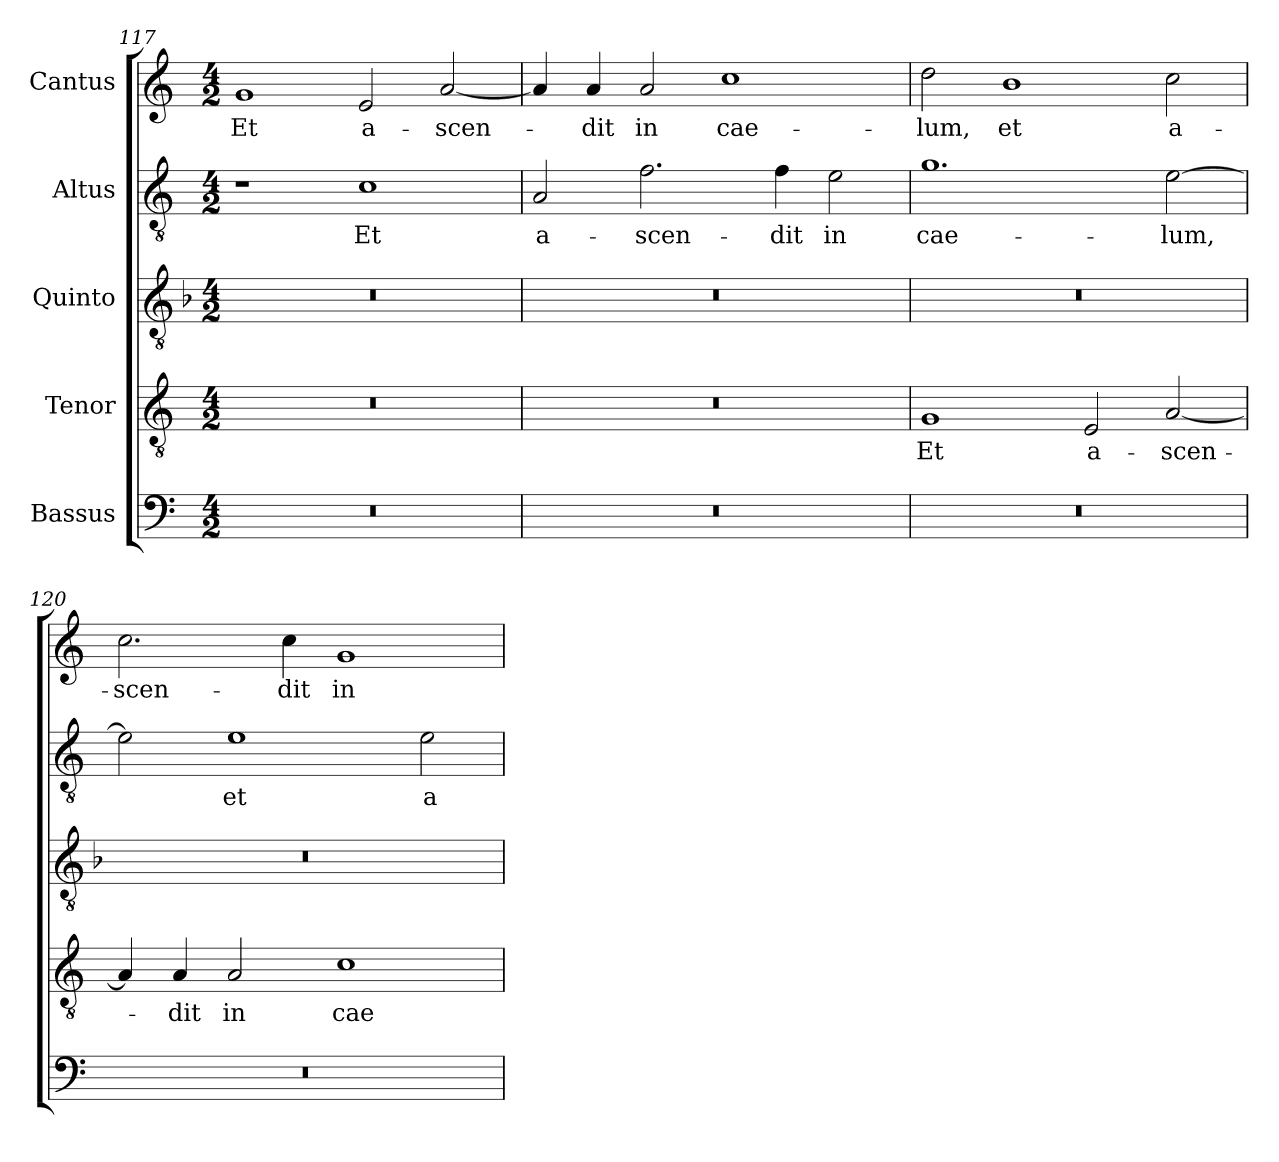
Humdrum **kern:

**kern	**kern	**text	**kern	**kern	**text	**kern	**text
*part5	*part4	*part4	*part3	*part2	*part2	*part1	*part1
*staff5	*staff4	*staff4	*staff3	*staff2	*staff2	*staff1	*staff1
*I"Bassus	*I"Tenor	*	*I"Quinto	*I"Altus	*	*I"Cantus	*
!!LO:LB:g=z
*clefF4	*clefGv2	*	*clefGv2	*clefGv2	*	*clefG2	*
*	*	*	*ITrd-4c-7	*	*	*	*
*k[]	*k[]	*	*k[]	*k[]	*	*k[]	*
*C:	*C:	*	*C:	*C:	*	*C:	*
*M4/2	*M4/2	*	*M4/2	*M4/2	*	*M4/2	*
=117	=117	=117	=117	=117	=117	=117	=117
!LO:N:vis=1	!LO:N:vis=1	!	!LO:N:vis=1	!	!	!	!
!	!	!	!	!	!	!	!LO:LY:b:color=#000000
0r	0r	.	0r	1r	.	1gi	Et
!	!	!	!	!	!LO:LY:b:color=#000000	!	!
!	!	!	!	!	!	!	!LO:LY:b:color=#000000
.	.	.	.	1ci	Et	2ei/	a-
!	!	!	!	!	!	!	!LO:LY:b:color=#000000
.	.	.	.	.	.	[<2ai/	-scen-
=118	=118	=118	=118	=118	=118	=118	=118
!LO:N:vis=1	!LO:N:vis=1	!	!LO:N:vis=1	!	!	!	!
!	!	!	!	!	!LO:LY:b:color=#000000	!	!
0r	0r	.	0r	2Ai/	a-	4ai/]	.
!	!	!	!	!	!	!	!LO:LY:b:color=#000000
.	.	.	.	.	.	4ai/	-dit
!	!	!	!	!	!LO:LY:b:color=#000000	!	!
!	!	!	!	!	!	!	!LO:LY:b:color=#000000
.	.	.	.	2.fi\	-scen-	2ai/	in
!	!	!	!	!	!	!	!LO:LY:b:color=#000000
.	.	.	.	.	.	1cci	cae-
!	!	!	!	!	!LO:LY:b:color=#000000	!	!
.	.	.	.	4fi\	-dit	.	.
!	!	!	!	!	!LO:LY:b:color=#000000	!	!
.	.	.	.	2ei\	in	.	.
=119	=119	=119	=119	=119	=119	=119	=119
!LO:N:vis=1	!	!	!	!	!	!	!
!	!	!LO:LY:b:color=#000000	!LO:N:vis=1	!	!	!	!
!	!	!	!	!	!LO:LY:b:color=#000000	!	!
!	!	!	!	!	!	!	!LO:LY:b:color=#000000
0r	1Gi	Et	0r	1.gi	cae-	2ddi\	-lum,
!	!	!	!	!	!	!	!LO:LY:b:color=#000000
.	.	.	.	.	.	1bi	et
!	!	!LO:LY:b:color=#000000	!	!	!	!	!
.	2Ei/	a-	.	.	.	.	.
!	!	!LO:LY:b:color=#000000	!	!	!	!	!
!	!	!	!	!	!LO:LY:b:color=#000000	!	!
!	!	!	!	!	!	!	!LO:LY:b:color=#000000
.	[<2Ai/	-scen-	.	[>2ei\	-lum,	2cci\	a-
=120	=120	=120	=120	=120	=120	=120	=120
!LO:N:vis=1	!	!	!LO:N:vis=1	!	!	!	!
!	!	!	!	!	!	!	!LO:LY:b:color=#000000
0r	4Ai/]	.	0r	2ei\]	.	2.cci\	-scen-
!	!	!LO:LY:b:color=#000000	!	!	!	!	!
.	4Ai/	-dit	.	.	.	.	.
!	!	!LO:LY:b:color=#000000	!	!	!	!	!
!	!	!	!	!	!LO:LY:b:color=#000000	!	!
.	2Ai/	in	.	1ei	et	.	.
!	!	!	!	!	!	!	!LO:LY:b:color=#000000
.	.	.	.	.	.	4cci\	-dit
!	!	!LO:LY:b:color=#000000	!	!	!	!	!
!	!	!	!	!	!	!	!LO:LY:b:color=#000000
.	1ci	cae-	.	.	.	1gi	in
!	!	!	!	!	!LO:LY:b:color=#000000	!	!
.	.	.	.	2ei\	a-	.	.
=	=	=	=	=	=	=	=
*-	*-	*-	*-	*-	*-	*-	*-
